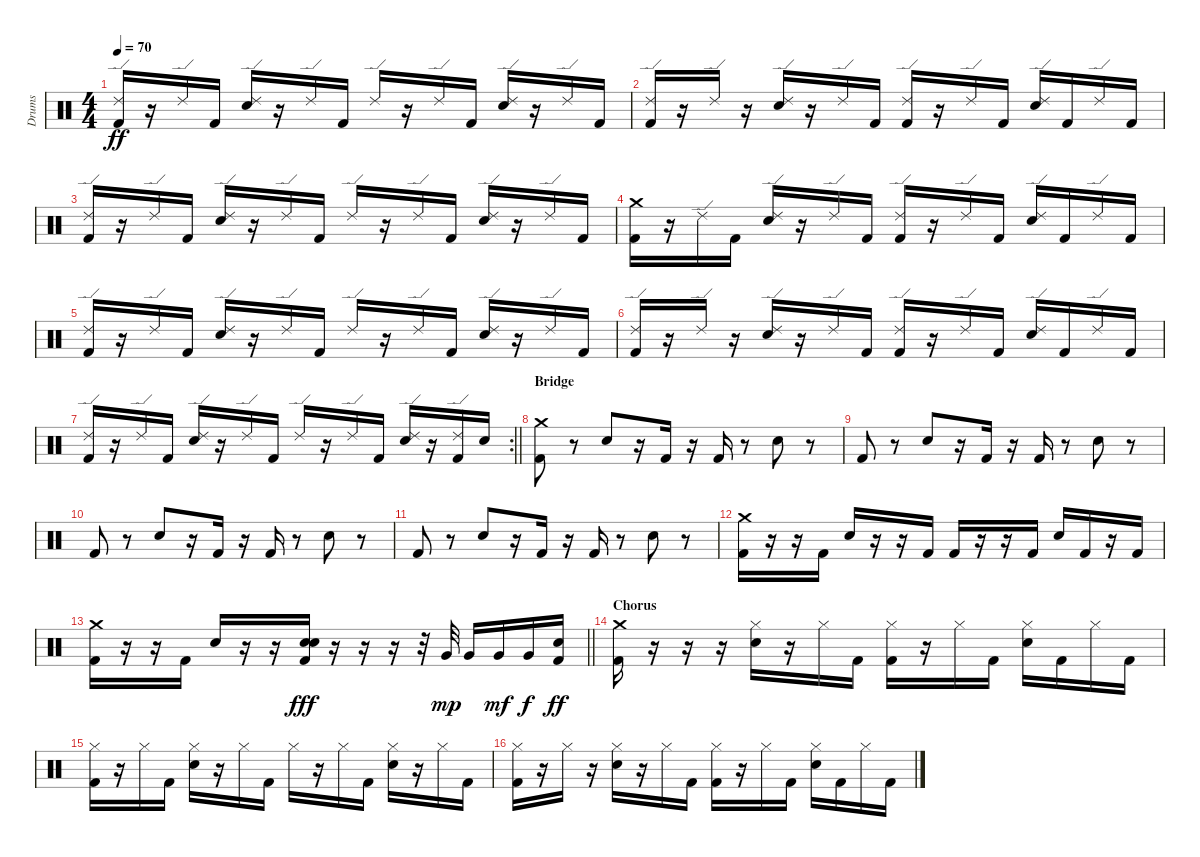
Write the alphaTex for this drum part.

\track ("Drums" "Drums") {instrument percussion}
\staff {score}
\articulation defaults
\ts (4 4)
\tempo 70
\clef neutral
\ks c
("Ride (edge) 2" "Kick (hit) 2").16{dy ff} r.16 "Ride (edge) 2".16 "Kick (hit) 2".16 ("Ride (edge) 2" "Snare (hit) 2").16 r.16 "Ride (edge) 2".16 "Kick (hit) 2".16 "Ride (edge) 2".16 r.16 "Ride (edge) 2".16 "Kick (hit) 2".16 ("Ride (edge) 2" "Snare (hit) 2").16 r.16 "Ride (edge) 2".16 "Kick (hit) 2".16 |
("Ride (edge) 2" "Kick (hit) 2").16 r.16 "Ride (edge) 2".16 r.16 ("Ride (edge) 2" "Snare (hit) 2").16 r.16 "Ride (edge) 2".16 "Kick (hit) 2".16 ("Ride (edge) 2" "Kick (hit) 2").16 r.16 "Ride (edge) 2".16 "Kick (hit) 2".16 ("Ride (edge) 2" "Snare (hit) 2").16 "Kick (hit) 2".16 "Ride (edge) 2".16 "Kick (hit) 2".16 |
("Ride (edge) 2" "Kick (hit) 2").16 r.16 "Ride (edge) 2".16 "Kick (hit) 2".16 ("Ride (edge) 2" "Snare (hit) 2").16 r.16 "Ride (edge) 2".16 "Kick (hit) 2".16 "Ride (edge) 2".16 r.16 "Ride (edge) 2".16 "Kick (hit) 2".16 ("Ride (edge) 2" "Snare (hit) 2").16 r.16 "Ride (edge) 2".16 "Kick (hit) 2".16 |
("Crash medium (hit)" "Kick (hit) 2").16 r.16 "Ride (edge) 2".16 "Kick (hit) 2".16 ("Ride (edge) 2" "Snare (hit) 2").16 r.16 "Ride (edge) 2".16 "Kick (hit) 2".16 ("Ride (edge) 2" "Kick (hit) 2").16 r.16 "Ride (edge) 2".16 "Kick (hit) 2".16 ("Ride (edge) 2" "Snare (hit) 2").16 "Kick (hit) 2".16 "Ride (edge) 2".16 "Kick (hit) 2".16 |
("Ride (edge) 2" "Kick (hit) 2").16 r.16 "Ride (edge) 2".16 "Kick (hit) 2".16 ("Ride (edge) 2" "Snare (hit) 2").16 r.16 "Ride (edge) 2".16 "Kick (hit) 2".16 "Ride (edge) 2".16 r.16 "Ride (edge) 2".16 "Kick (hit) 2".16 ("Ride (edge) 2" "Snare (hit) 2").16 r.16 "Ride (edge) 2".16 "Kick (hit) 2".16 |
("Ride (edge) 2" "Kick (hit) 2").16 r.16 "Ride (edge) 2".16 r.16 ("Ride (edge) 2" "Snare (hit) 2").16 r.16 "Ride (edge) 2".16 "Kick (hit) 2".16 ("Ride (edge) 2" "Kick (hit) 2").16 r.16 "Ride (edge) 2".16 "Kick (hit) 2".16 ("Ride (edge) 2" "Snare (hit) 2").16 "Kick (hit) 2".16 "Ride (edge) 2".16 "Kick (hit) 2".16 |
\rc 2
\barLineRight lightlight
("Ride (edge) 2" "Kick (hit) 2").16 r.16 "Ride (edge) 2".16 "Kick (hit) 2".16 ("Ride (edge) 2" "Snare (hit) 2").16 r.16 "Ride (edge) 2".16 "Kick (hit) 2".16 "Ride (edge) 2".16 r.16 "Ride (edge) 2".16 "Kick (hit) 2".16 ("Ride (edge) 2" "Snare (hit) 2").16 r.16 ("Ride (edge) 2" "Kick (hit) 2").16 "Snare (hit) 2".16 |
\section ("" "Bridge")
("Crash medium (hit)" "Kick (hit) 2").8 r.8 "Snare (hit) 2".8 r.16 "Kick (hit) 2".16 r.16 "Kick (hit) 2".16 r.8 "Snare (hit) 2".8 r.8 |
"Kick (hit) 2".8 r.8 "Snare (hit) 2".8 r.16 "Kick (hit) 2".16 r.16 "Kick (hit) 2".16 r.8 "Snare (hit) 2".8 r.8 |
"Kick (hit) 2".8 r.8 "Snare (hit) 2".8 r.16 "Kick (hit) 2".16 r.16 "Kick (hit) 2".16 r.8 "Snare (hit) 2".8 r.8 |
"Kick (hit) 2".8 r.8 "Snare (hit) 2".8 r.16 "Kick (hit) 2".16 r.16 "Kick (hit) 2".16 r.8 "Snare (hit) 2".8 r.8 |
("Crash medium (hit)" "Kick (hit) 2").16 r.16 r.16 "Kick (hit) 2".16 "Snare (hit) 2".16 r.16 r.16 "Kick (hit) 2".16 "Kick (hit) 2".16 r.16 r.16 "Kick (hit) 2".16 "Snare (hit) 2".16 "Kick (hit) 2".16 r.16 "Kick (hit) 2".16 |
\barLineRight lightlight
("Crash medium (hit)" "Kick (hit) 2").16 r.16 r.16 "Kick (hit) 2".16 "Snare (hit) 2".16 r.16 r.16 ("Kick (hit) 2" "Snare (hit) 2" "Snare (hit) 2").16{dy fff} r.16 r.16 r.16 r.32 "Very Low Tom (hit)".32{dy mp} "Very Low Tom (hit)".16 "Very Low Tom (hit)".16{dy mf} "Very Low Tom (hit)".16{dy f} ("Snare (hit) 2" "Kick (hit) 2").16{dy ff} |
\section ("" "Chorus")
("Crash medium (hit)" "Kick (hit) 2").16 r.16 r.16 r.16 ("Hi-Hat (closed)" "Snare (hit) 2").16 r.16 "Hi-Hat (closed)".16 "Kick (hit) 2".16 ("Hi-Hat (closed)" "Kick (hit) 2").16 r.16 "Hi-Hat (closed)".16 "Kick (hit) 2".16 ("Hi-Hat (closed)" "Snare (hit) 2").16 "Kick (hit) 2".16 "Hi-Hat (closed)".16 "Kick (hit) 2".16 |
("Hi-Hat (closed)" "Kick (hit) 2").16 r.16 "Hi-Hat (closed)".16 "Kick (hit) 2".16 ("Hi-Hat (closed)" "Snare (hit) 2").16 r.16 "Hi-Hat (closed)".16 "Kick (hit) 2".16 "Hi-Hat (closed)".16 r.16 "Hi-Hat (closed)".16 "Kick (hit) 2".16 ("Hi-Hat (closed)" "Snare (hit) 2").16 r.16 "Hi-Hat (closed)".16 "Kick (hit) 2".16 |
("Hi-Hat (closed)" "Kick (hit) 2").16 r.16 "Hi-Hat (closed)".16 r.16 ("Hi-Hat (closed)" "Snare (hit) 2").16 r.16 "Hi-Hat (closed)".16 "Kick (hit) 2".16 ("Hi-Hat (closed)" "Kick (hit) 2").16 r.16 "Hi-Hat (closed)".16 "Kick (hit) 2".16 ("Hi-Hat (closed)" "Snare (hit) 2").16 "Kick (hit) 2".16 "Hi-Hat (closed)".16 "Kick (hit) 2".16
